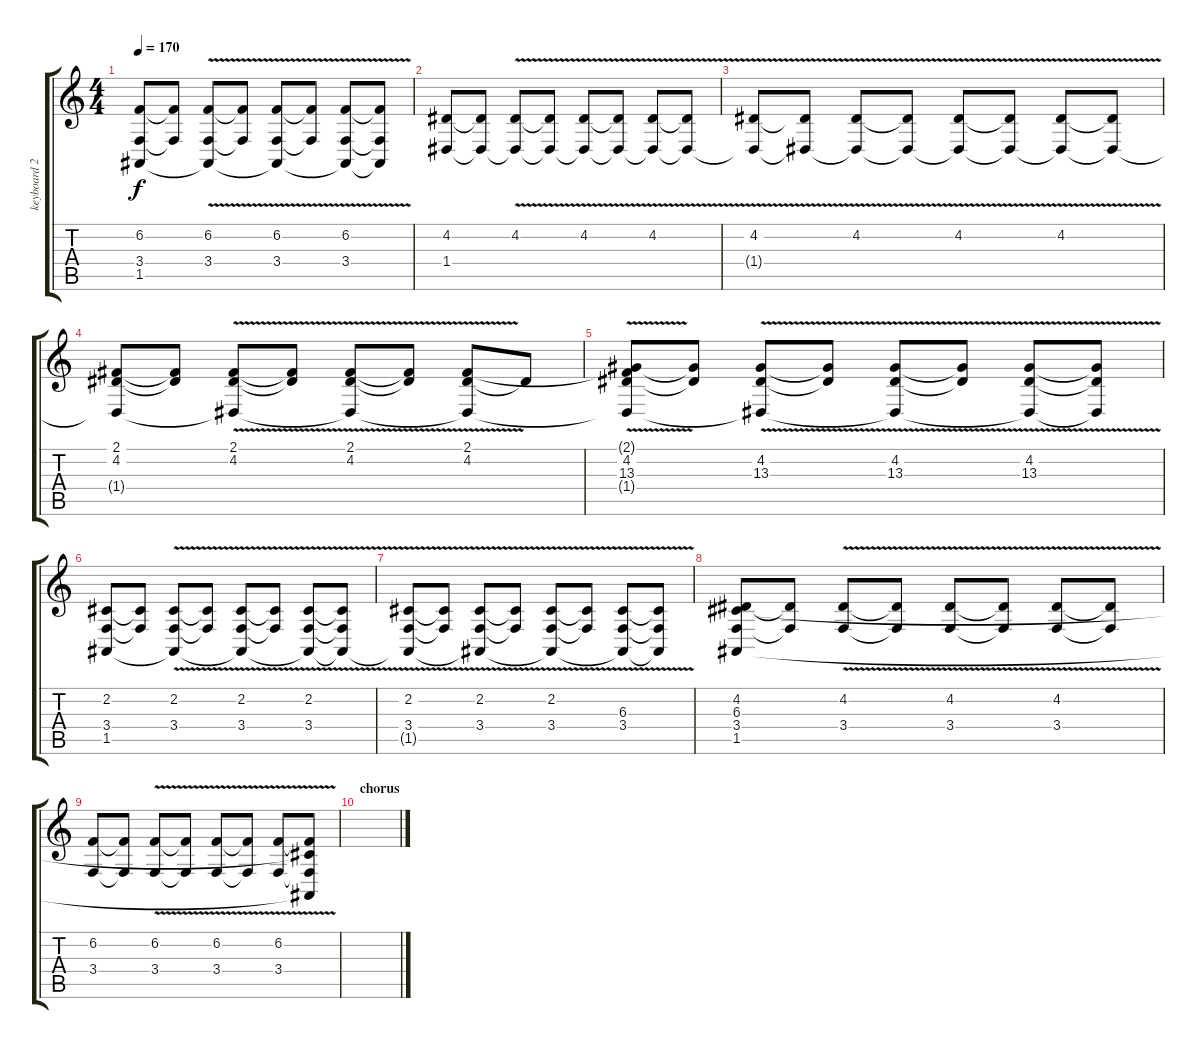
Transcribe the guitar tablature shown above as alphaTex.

\track ("keyboard 2 - only for the sound" "keyboard 2") {instrument pad3polysynth}
\staff {score tabs}
\tuning (E4 B3 G3 D3 A2 E2) {hide}
\ts (4 4)
\tempo 170
\clef g2
\ks c
(6.2 3.4 1.5).8{dy f} (6.2{t} 3.4{t}).8 (6.2{v} 3.4 1.5{t}).8 (6.2{t} 3.4{t}).8 (6.2{v} 3.4 1.5{t}).8 (6.2{t} 3.4{t}).8 (6.2{v} 3.4 1.5{t}).8 (6.2{t} 3.4{t} 1.5{t}).8 |
(4.2 1.4).8 (4.2{t} 1.4{t}).8 (4.2{v} 1.4{t}).8 (4.2{t} 1.4{t}).8 (4.2{v} 1.4{t}).8 (4.2{t} 1.4{t}).8 (4.2{v} 1.4{t}).8 (4.2{t} 1.4{t}).8 |
(4.2{v} 1.4{t}).8 (4.2{t} 1.4{t}).8 (4.2{v} 1.4{t}).8 (4.2{t} 1.4{t}).8 (4.2{v} 1.4{t}).8 (4.2{t} 1.4{t}).8 (4.2{v} 1.4{t}).8 (4.2{t} 1.4{t}).8 |
(2.1 4.2 1.4{t}).8 (2.1{t} 4.2{t}).8 (2.1{v} 4.2 1.4{t}).8 (2.1{t} 4.2{t}).8 (2.1{v} 4.2 1.4{t}).8 (2.1{t} 4.2{t}).8 (2.1{v} 4.2 1.4{t}).8 4.2{t}.8 |
(2.1{t} 4.2 13.3 1.4{t}).8 (4.2{t} 13.3{t}).8 (4.2 13.3{v} 1.4{t}).8 (4.2{t} 13.3{t}).8 (4.2 13.3{v} 1.4{t}).8 (4.2{t} 13.3{t}).8 (4.2 13.3{v} 1.4{t}).8 (4.2{t} 13.3{t} 1.4{t}).8 |
(2.2 3.4 1.5).8 (2.2{t} 3.4{t}).8 (2.2{v} 3.4 1.5{t}).8 (2.2{t} 3.4{t}).8 (2.2{v} 3.4 1.5{t}).8 (2.2{t} 3.4{t}).8 (2.2{v} 3.4 1.5{t}).8 (2.2{t} 3.4{t} 1.5{t}).8 |
(2.2{v} 3.4 1.5{t}).8 (2.2{t} 3.4{t}).8 (2.2{v} 3.4 1.5{t}).8 (2.2{t} 3.4{t}).8 (2.2{v} 3.4 1.5{t}).8 (2.2{t} 3.4{t}).8 (6.3{v} 3.4 1.5{t}).8 (6.3{t} 3.4{t} 1.5{t}).8 |
(4.2 6.3 3.4 1.5).8 (4.2{t} 3.4{t}).8 (4.2{v} 3.4).8 (4.2{t} 3.4{t}).8 (4.2{v} 3.4).8 (4.2{t} 3.4{t}).8 (4.2{v} 3.4).8 (4.2{t} 3.4{t}).8 |
(6.2 3.4).8 (6.2{t} 3.4{t}).8 (6.2{v} 3.4).8 (6.2{t} 3.4{t}).8 (6.2{v} 3.4).8 (6.2{t} 3.4{t}).8 (6.2{v} 3.4).8 (6.2{t} 6.3{t} 3.4{t} 1.5{t}).8 |
\section ("" "chorus")
